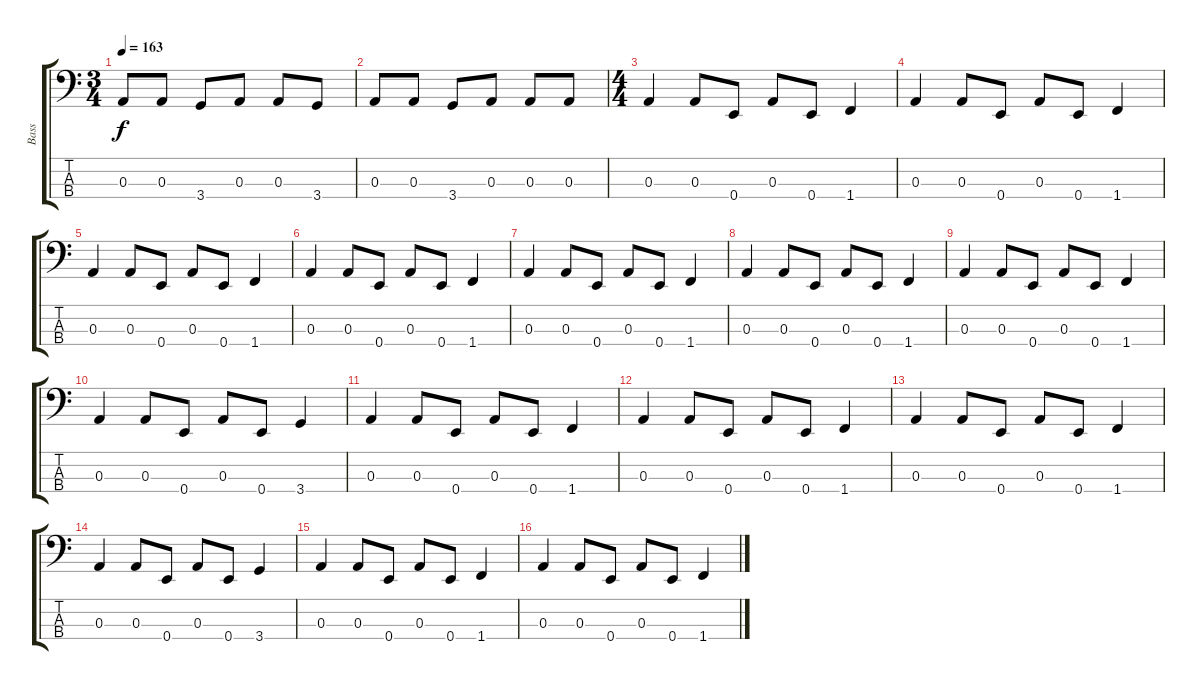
\track ("Bass" "Bass") {instrument electricbasspick}
\staff {score tabs}
\tuning (G2 D2 A1 E1) {hide}
\ts (3 4)
\tempo 163
\clef f4
\ks c
0.3.8{dy f} 0.3.8 3.4.8 0.3.8 0.3.8 3.4.8 |
0.3.8 0.3.8 3.4.8 0.3.8 0.3.8 0.3.8 |
\ts (4 4)
0.3.4 0.3.8 0.4.8 0.3.8 0.4.8 1.4.4 |
0.3.4 0.3.8 0.4.8 0.3.8 0.4.8 1.4.4 |
0.3.4 0.3.8 0.4.8 0.3.8 0.4.8 1.4.4 |
0.3.4 0.3.8 0.4.8 0.3.8 0.4.8 1.4.4 |
0.3.4 0.3.8 0.4.8 0.3.8 0.4.8 1.4.4 |
0.3.4 0.3.8 0.4.8 0.3.8 0.4.8 1.4.4 |
0.3.4 0.3.8 0.4.8 0.3.8 0.4.8 1.4.4 |
0.3.4 0.3.8 0.4.8 0.3.8 0.4.8 3.4.4 |
0.3.4 0.3.8 0.4.8 0.3.8 0.4.8 1.4.4 |
0.3.4 0.3.8 0.4.8 0.3.8 0.4.8 1.4.4 |
0.3.4 0.3.8 0.4.8 0.3.8 0.4.8 1.4.4 |
0.3.4 0.3.8 0.4.8 0.3.8 0.4.8 3.4.4 |
0.3.4 0.3.8 0.4.8 0.3.8 0.4.8 1.4.4 |
0.3.4 0.3.8 0.4.8 0.3.8 0.4.8 1.4.4
